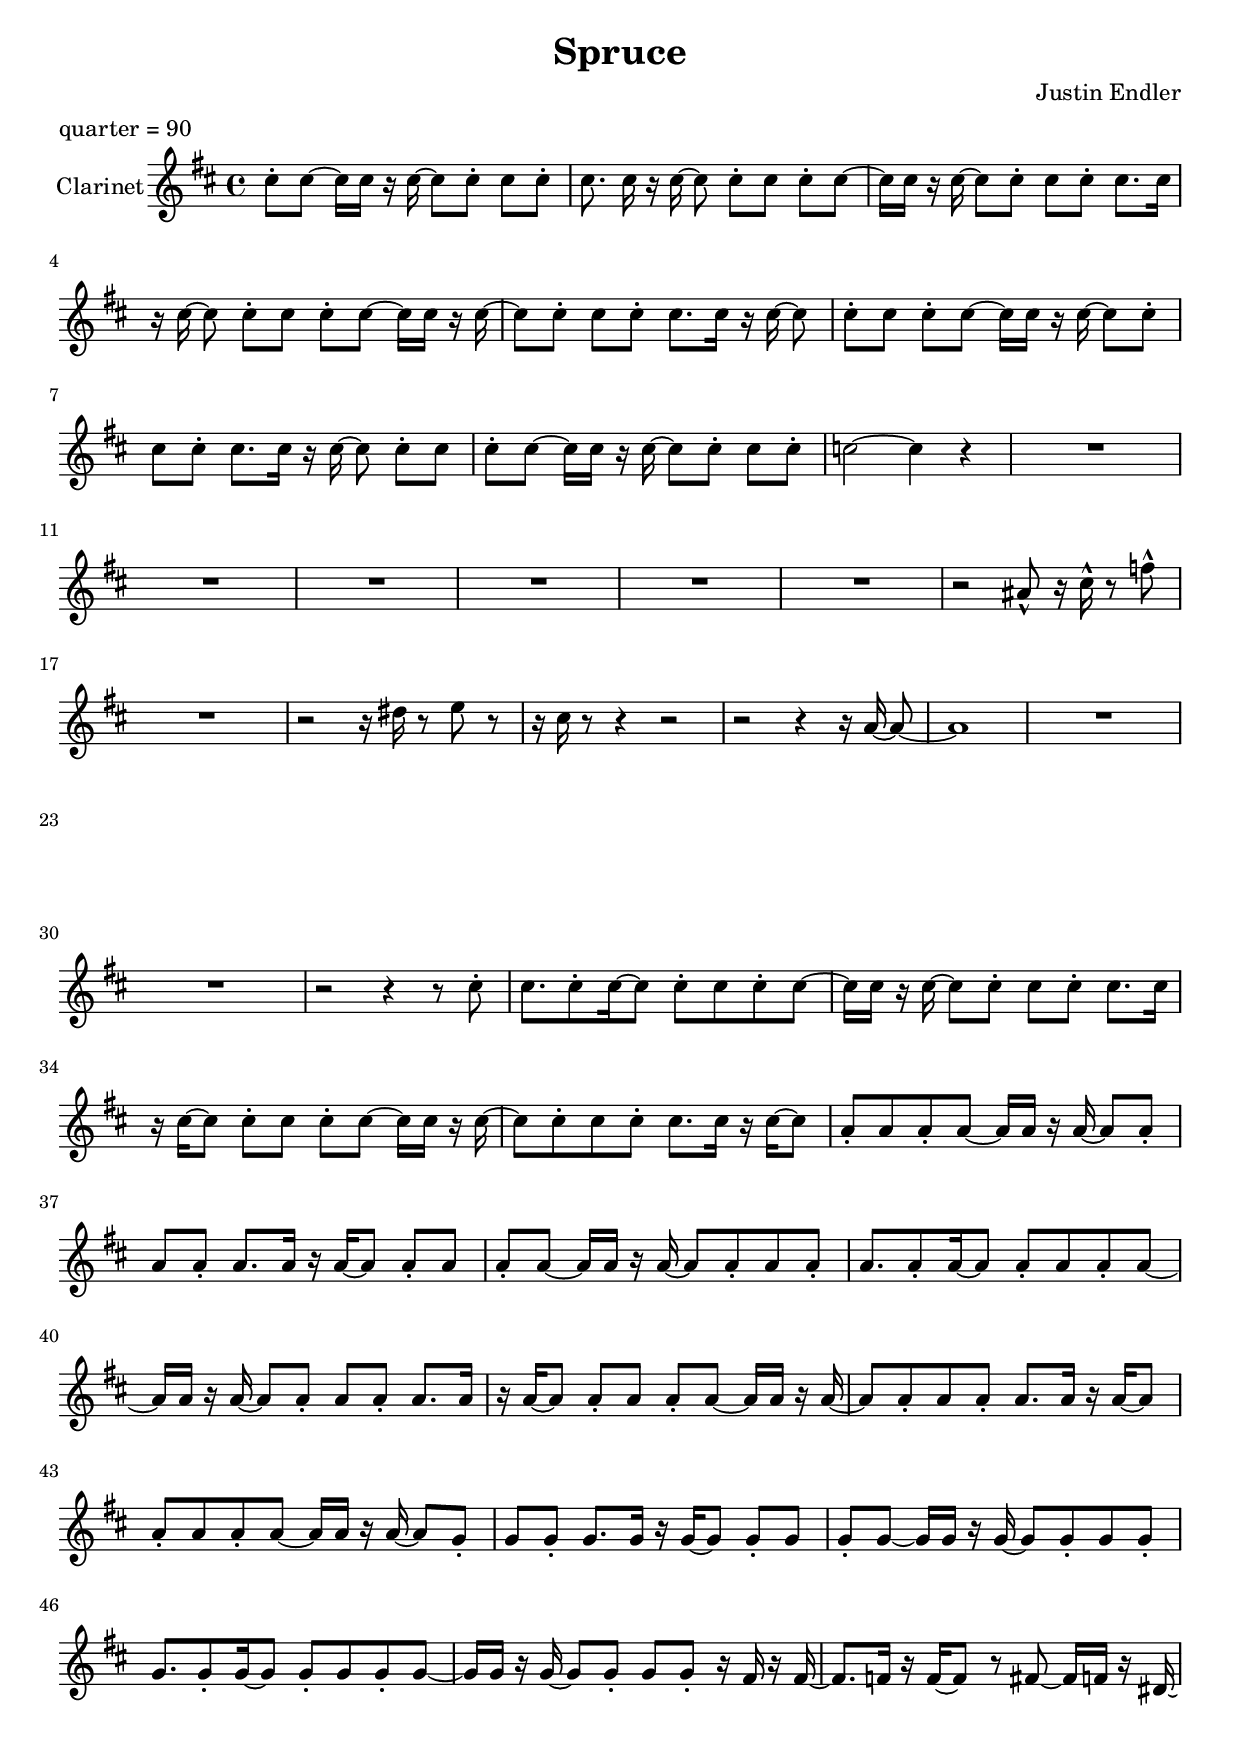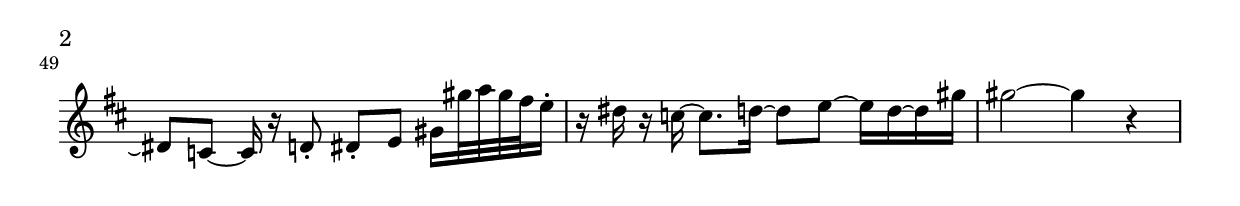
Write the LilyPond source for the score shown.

\header {
  title = "Spruce"
  composer = "Justin Endler"
  meter = "quarter = 90"
}
\include "english.ly"
sl = {
  \override NoteHead #'style = #'slash
  \override Stem #'transparent = ##t
  \override Flag #'transparent = ##t
}
nsl = {
  \revert NoteHead #'style
  \revert Stem #'transparent
  \revert Flag #'transparent
}
crOn = \override NoteHead #'style = #'cross
crOff = \revert NoteHead #'style
global = { \time 4/4 }
Key = { \key d \major }
% ------ Clarinet ------
%clar = \transpose c d \relative c'' {
%clar = \transpose c a \relative c {
clar = \relative c'' {
  \Key
  \compressFullBarRests
  % Logic bar numbers in comments
  cs8-. cs8 ~ cs16 cs16 r16 cs16 ~ cs8[ cs8-.] cs8 cs8-. | %5
  \autoBeamOff
  cs8. cs16 r16 cs16 ~ cs8 cs8-.[ cs8] cs8-.[ cs8] ~ | %6
  \autoBeamOn
  cs16 cs16 r16 cs16 ~ cs8 cs8-. cs8 cs8-. cs8. cs16 | %7
  \autoBeamOff
  r16 cs16 ~ cs8 cs8-.[ cs8] cs8-.[ cs8] ~ cs16[ cs16] r16 cs16 ~ | %8
  cs8[ cs8-.] cs8[ cs8-.] cs8.[ cs16] r16 cs16 ~ cs8 | %9
  \autoBeamOn
  cs8-. cs8 cs8-. cs8 ~ cs16 cs16 r16 cs16 ~ cs8 cs8-. | %10
  \autoBeamOff
  cs8[ cs8-.] cs8.[ cs16] r16 cs16 ~ cs8 cs8-.[ cs8] | %11
  \autoBeamOn
  cs8-. cs8 ~ cs16 cs16 r16 cs16 ~ cs8[ cs8-.] cs8 cs8-. | %12
  c2 ~ c4 r4 | %13
  R1|R1|R1|R1|R1|R1|
  r2 as8-^ r16 cs16-^ r8 f8-^ | %20
  R1 | %21
  r2 r16 ds16 r8 e8 r8 | %22
  r16 cs16 r8 r4 r2 | %23
  \autoBeamOff
  r2 r4 r16 a16 ~ a8 ~ | %24
  \autoBeamOn
  a1 | %25
  R1|R1|R1|R1|R1|R1|R1|R1|R1|
  r2 r4 r8 cs8-. | %35
  % repeated rhythm
  % 0
  cs8. cs8-. cs16 ~ cs8 cs8-. cs8 cs8-. cs8 ~ | %36
  cs16 cs16 r16 cs16 ~ cs8 cs8-. cs8 cs8-. cs8. cs16 | %37
  r16 cs16 ~ cs8 cs8-. cs8 cs8-. cs8 ~ cs16 cs16 r16 cs16 ~ | %38
  cs8 cs8-. cs8 cs8-. cs8. cs16 r16 cs16 ~ cs8 | %39
  a8-. a8 a8-. a8 ~ a16 a16 r16 a16 ~ a8 a8-. | %40
  a8 a8-. a8. a16 r16 a16 ~ a8 a8-. a8 | %41
  a8-. a8 ~ a16 a16 r16 a16 ~ a8 a8-. a8 a8-. | %42
  % 1
  a8. a8-. a16 ~ a8 a8-. a8 a8-. a8 ~ | %43
  a16 a16 r16 a16 ~ a8 a8-. a8 a8-. a8. a16 | %44
  r16 a16 ~ a8 a8-. a8 a8-. a8 ~ a16 a16 r16 a16 ~ | %45
  a8 a8-. a8 a8-. a8. a16 r16 a16 ~ a8 | %46
  a8-. a8 a8-. a8 ~ a16 a16 r16 a16 ~ a8 g8-. | %47
  g8 g8-. g8. g16 r16 g16 ~ g8 g8-. g8 | %48
  g8-. g8 ~ g16 g16 r16 g16 ~ g8 g8-. g8 g8-. | %49
  %2
  g8. g8-. g16 ~ g8 g8-. g8 g8-. g8 ~ | %50
  g16 g16 r16 g16 ~ g8 g8-. g8 g8-. r16 fs16 r16 fs16 ~ | %51
  fs8. f16 r16 f16 ~ f8 r8 fs8 ~ fs16 f16 r16 ds16 ~ | %52
  ds8 c8 ~ c16 r16 d8-. ds-. e8 gs16 gs'32 a32 gs32 fs32 e16-. | %53
  r16 ds16 r16 c16 ~ c8. d16 ~ d8 e8 ~ e16 d16 ~ d16 gs16 | %54
  gs2 ~ gs4 r4 | %55

}
clarinet = {
  \global
  \set Staff.instrumentName = #"Clarinet"
  \clef treble
  <<
    \clar
  >>
}
% ------ Alto Saxophone ------
%alto = \transpose c a \relative c' {
%alto = \transpose c a \relative c {
% alto = \relative c {
%   \Key
%   \compressFullBarRests
%   % rest 25 bars up front
%   R1.|R1.|R1.|R1.|R1.|R1.|R1.|R1.|R1.|R1.|R1.|R1.|R1.|R1.|R1.|R1.|R1.|R1.|R1.|R1.|R1.|R1.|R1.|R1.|R1.
%   % Logic bar numbers in comments
%   r2. r4. d'' ~ | %30
%   d1. ~ | %31
%   d4. a ~ a2. | %32
%   R1. | %33
%   R1. | %34
%   R1. | %35
%   r4. r4 g8 e d r8 r  b' r | %36
%   g a g b4. ~ b2. ~ | %37
%   b1. ~ | %38
%   b8 r4  r4. r2. | %39
%   R1. | %40
%   r2. r4. r8 a4 | %41
%   g4. ~ g4 g8 r2. | %42
%   R1. | %43
%   R1. | %44
%   R1. | %45
%   r4. r8 d'4 ~ d4. a4. | %46
%   f1. ~ | %47
%   f1. | %48
%   r4. d8 r4 d4. r | %49
%   d8 r4 d4. r d8 r4 | %50
%   c4. r c8 r4 c4. | %51
%   r4. c8 r4 c4. r | %52
%   d8 r4 d4. r d8 r4 | %53
%   d4. r d8 r4 d4. | %54
%   r4. c8 r4 c4. r | %55
%   c1. | %56
%   R1. | %57
%   r2. r4. r4 g'8 | %58
%   b8 a r r b' r g, a g r4. | %59
%   r2. a8 g e g e d | %60
%   r16 e d8 c d c r16 b c8 b a b r16 a g8 | %61
%   a1. ~ | %62
%   a2. ~ a8 f4 ~ f4. | %63
%   r2. a'8 g e g e d | %64
%   r16 e d8 c d c r16 b c8 b a b r16 a g8 | %65
%   a1. ~ | %66
%   a2. ~ a8 f4 ~ f4. ~ | %67
%   f1. | %68
%   R1. | %69
%   R1. | %70
%   R1. | %71
%   R1. | %72
%   R1. | %73
%   R1. | %74
%   R1. | %75
%   R1. | %76
%   R1. | %77
%   R1. | %78
%   R1. | %79
%   R1. | %80
%   R1. | %81
%   R1. | %82
%   R1. | %83
%   \grace b16 b'8 r4 \grace b,16 b'8 r4 \grace b,16 b'8 r4 \grace b,16 b'8 r4 | %84
%   \grace b,16 b'8 r4 \grace b,16 b'8 r4 \grace b,16 b'8 r4 \grace b,16 b'8 r4 | %85
%   \grace b,16 b'8 r4 \grace b,16 b'8 r4 \grace b,16 b'8 r4 \grace b,16 b'8 r4 | %86
%   \grace b,16 b'8 r4 \grace b,16 b'8 r4 \grace b,16 b'8 r4 \grace b,16 b'8 r4 | %87
%   g2. ~ g4. f | %88
%   d2. ~ d8 e4 ~ e f8 ~ | %89
%   f4. d4. ~ d4 a8 ~ a4. | %90
%   bf4. ~ bf8 c4 ~ c4 d8 ~ d4. | %91
%   g2. ~ g4. f | %92
%   d2. ~ d8 e4 ~ e f8 ~ | %93
%   f4. d4. ~ d4 a8 ~ a4. | %94
%   bf4. ~ bf8 c4 ~ c4 d8 ~ d4. | %95
%   g2. ~ g4. f | %96
%   d2. ~ d8 e4 ~ e f8 ~ | %97
%   f4. d4. ~ d4 a8 ~ a4. | %98
%   bf4. ~ bf8 c4 ~ c4 d8 ~ d4. | %99
%   g2. ~ g4. f | %100
%   d2. ~ d8 e4 ~ e f8 ~ | %101
%   f4. d4. ~ d4 a8 ~ a4. | %102
%   bf4. ~ bf8 c4 ~ c4 d8 ~ d4. | %103
% }
% altoSax = {
%   \global
%   \set Staff.instrumentName = #"Alto Sax"
%   \clef treble
%   <<
%     \alto
%   >>
% }
% ------ Tenor Saxophone ------
%tenor = \transpose c a' \relative c {
%tenor = \transpose c a \relative c {
% tenor = \relative c {
%   \Key
%   \compressFullBarRests
%   % rest 25 bars up front
%   R1.|R1.|R1.|R1.|R1.|R1.|R1.|R1.|R1.|R1.|R1.|R1.|R1.|R1.|R1.|R1.|R1.|R1.|R1.|R1.|R1.|R1.|R1.|R1.|R1.
%   % Logic bar numbers in comments
%   r2. r4. b'' ~ | %30
%   b1. ~ | %31
%   b4. g ~ g2. | %32
%   R1. | %33
%   R1. | %34
%   R1. | %35
%   r4. r4 d8 c b r8 r  f' r | %36
%   e c b e4. ~ e2. ~ | %37
%   e1. ~ | %38
%   e8 r4  r4. r2. | %39
%   R1. | %40
%   r2. r4. r8 c4 | %41
%   b4. ~ b4 d8 r2. | %42
%   R1. | %43
%   R1. | %44
%   R1. | %45
%   r4. r8 b'4 ~ b4. g4. | %46
%   e1. ~ | %47
%   e1. | %48
%   r4. bf8 r4 bf4. r | %49
%   bf8 r4 bf4. r bf8 r4 | %50
%   af4. r af8 r4 af4. | %51
%   r4. af8 r4 af4. r | %52
%   bf8 r4 bf4. r bf8 r4 | %53
%   af4. r af8 r4 af4. | %54
%   r4. af8 r4 af4. r | %55
%   b1. | %56
%   R1. | %57
%   r2. r4. r4 d'8 | %58
%   c8 b r r f' r e c b r4. | %59
%   r4. a8 g e g e d e d c | %60
%   r16 d c8 b c b r16 a b8 a g a r16 g e8 | %61
%   g1. ~ | %62
%   g2. ~ g8 e4 ~ e4. | %63
%   r4. a'8 g e g e d e d c | %60
%   r16 d c8 b c b r16 a b8 a g a r16 g e8 | %61
%   g1. ~ | %66
%   g2. ~ g8 e4 ~ e4. ~ | %67
%   e1. | %68
%   R1. | %69
%   R1. | %70
%   R1. | %71
%   R1. | %72
%   R1. | %73
%   R1. | %74
%   R1. | %75
%   R1. | %76
%   R1. | %77
%   R1. | %78
%   R1. | %79
%   R1. | %80
%   R1. | %81
%   R1. | %82
%   R1. | %83
%   \grace f16 f'8 r4 \grace f,16 f'8 r4 \grace f,16 f'8 r4 \grace f,16 f'8 r4 | %84
%   \grace f,16 f'8 r4 \grace f,16 f'8 r4 \grace f,16 f'8 r4 \grace f,16 f'8 r4 | %85
%   \grace f,16 f'8 r4 \grace f,16 f'8 r4 \grace f,16 f'8 r4 \grace f,16 f'8 r4 | %86
%   \grace f,16 f'8 r4 \grace f,16 f'8 r4 \grace f,16 f'8 r4 \grace f,16 f'8 r4 | %87
%   d2. ~ d4. c4. | %88
%   a2. ~ a8 bf4 ~ bf c8 ~ | %89
%   c4. a4. ~ a4 c,8 ~ c4. | %90
%   d4. ~ d8 e4 ~ e4 f8 ~ f4. | %91
%   d'2. ~ d4. c4. | %92
%   a2. ~ a8 bf4 ~ bf c8 ~ | %93
%   c4. a4. ~ a4 c,8 ~ c4. | %94
%   d4. ~ d8 e4 ~ e4 f8 ~ f4. | %95
%   d'2. ~ d4. c4. | %96
%   a2. ~ a8 bf4 ~ bf c8 ~ | %97
%   c4. a4. ~ a4 c,8 ~ c4. | %98
%   d4. ~ d8 e4 ~ e4 f8 ~ f4. | %99
%   d'2. ~ d4. c4. | %100
%   a2. ~ a8 bf4 ~ bf c8 ~ | %101
%   c4. a4. ~ a4 c,8 ~ c4. | %102
%   d4. ~ d8 e4 ~ e4 f8 ~ f4. | %103
% }
% tenorSax = {
%   \global
%   \set Staff.instrumentName = #"Tenor Sax"
%   \clef treble
%   <<
%     \tenor
%   >>
% }
%%%%%%%%% It All Goes Together Here %%%%%%%%%%%%%%%%%%%%%%

\score {
  <<
    \new StaffGroup = "winds" <<
      \new Staff = "clarinet" \clarinet
      % \new Staff = "altosax" \altoSax
      % \new Staff = "tenorsax" \tenorSax
    >>
  >>
  \layout {
    \context { \Staff \RemoveEmptyStaves }
    \context {
      \Score
      \override BarNumber #'padding = #3
      \override RehearsalMark #'padding = #2
      skipBars = ##t
    }
  }
  \midi { }
}
